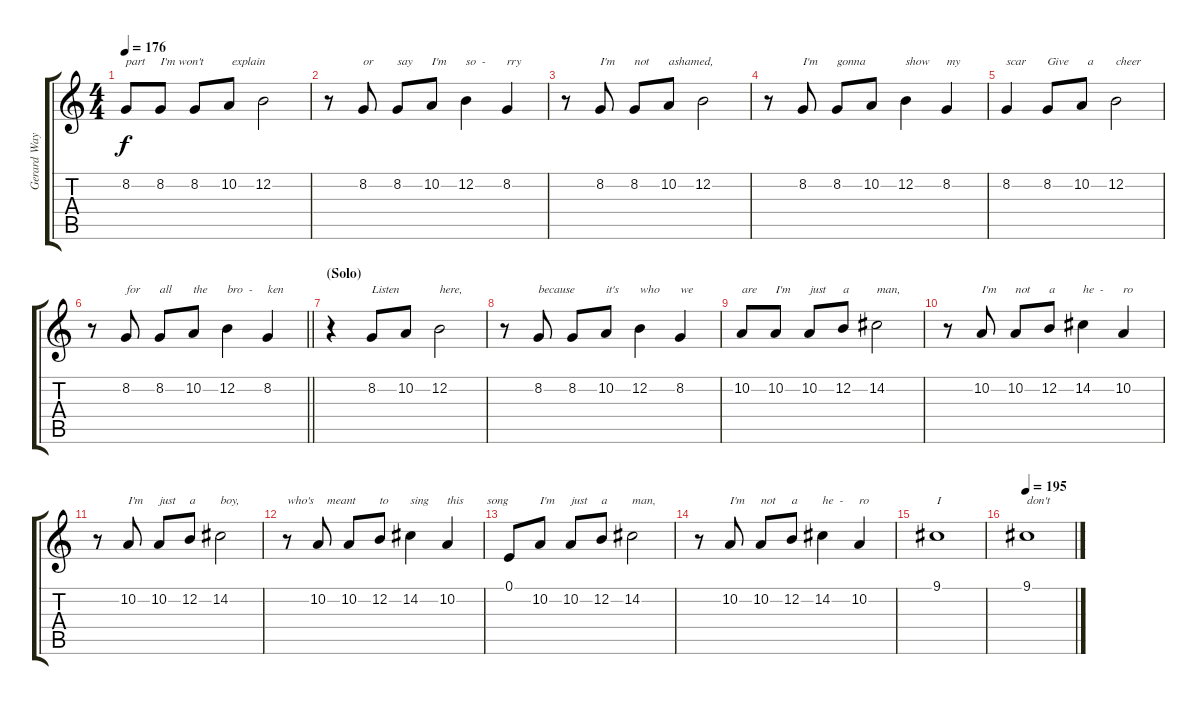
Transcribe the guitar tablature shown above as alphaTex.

\track ("Gerard Way (vocals)" "Gerard Way") {instrument clarinet}
\staff {score tabs}
\tuning (E4 B3 G3 D3 A2 E2) {hide}
\ts (4 4)
\tempo 176
\clef g2
\ks c
8.2.8{txt "part" dy f} 8.2.8{txt "I'm won't"} 8.2.8 10.2.8{txt " explain"} 12.2.2 |
r.8 8.2.8{txt "or"} 8.2.8{txt "say"} 10.2.8{txt "I'm"} 12.2.4{txt "so  -"} 8.2.4{txt "rry"} |
r.8 8.2.8{txt "I'm"} 8.2.8{txt "not"} 10.2.8{txt "ashamed,"} 12.2.2 |
r.8 8.2.8{txt "I'm"} 8.2.8{txt "gonna"} 10.2.8 12.2.4{txt "show"} 8.2.4{txt "my"} |
8.2.4{txt "scar"} 8.2.8{txt "Give"} 10.2.8{txt "  a"} 12.2.2{txt "cheer"} |
\barLineRight lightlight
r.8 8.2.8{txt "for"} 8.2.8{txt "all"} 10.2.8{txt "the"} 12.2.4{txt "bro  -"} 8.2.4{txt "ken"} |
\section ("" "(Solo)")
r.4 8.2.8{txt "Listen"} 10.2.8 12.2.2{txt "here,"} |
r.8 8.2.8{txt "because"} 8.2.8 10.2.8{txt "it's"} 12.2.4{txt "who"} 8.2.4{txt "we"} |
10.2.8{txt "are"} 10.2.8{txt "I'm"} 10.2.8{txt "just"} 12.2.8{txt "a"} 14.2.2{txt "man,"} |
r.8 10.2.8{txt "I'm"} 10.2.8{txt "not"} 12.2.8{txt "a"} 14.2.4{txt "he  -"} 10.2.4{txt "ro"} |
r.8 10.2.8{txt "I'm"} 10.2.8{txt "just"} 12.2.8{txt "a"} 14.2.2{txt "boy,"} |
r.8{txt "who's"} 10.2.8{txt "   meant"} 10.2.8 12.2.8{txt "to"} 14.2.4{txt "sing"} 10.2.4{txt "this        song"} |
0.1.8 10.2.8{txt "I'm"} 10.2.8{txt "just"} 12.2.8{txt "a"} 14.2.2{txt "man,"} |
r.8 10.2.8{txt "I'm"} 10.2.8{txt "not"} 12.2.8{txt "a"} 14.2.4{txt "he  -"} 10.2.4{txt "ro"} |
9.1.1{txt "I"} |
\tempo 195
9.1.1{txt "don't"}
